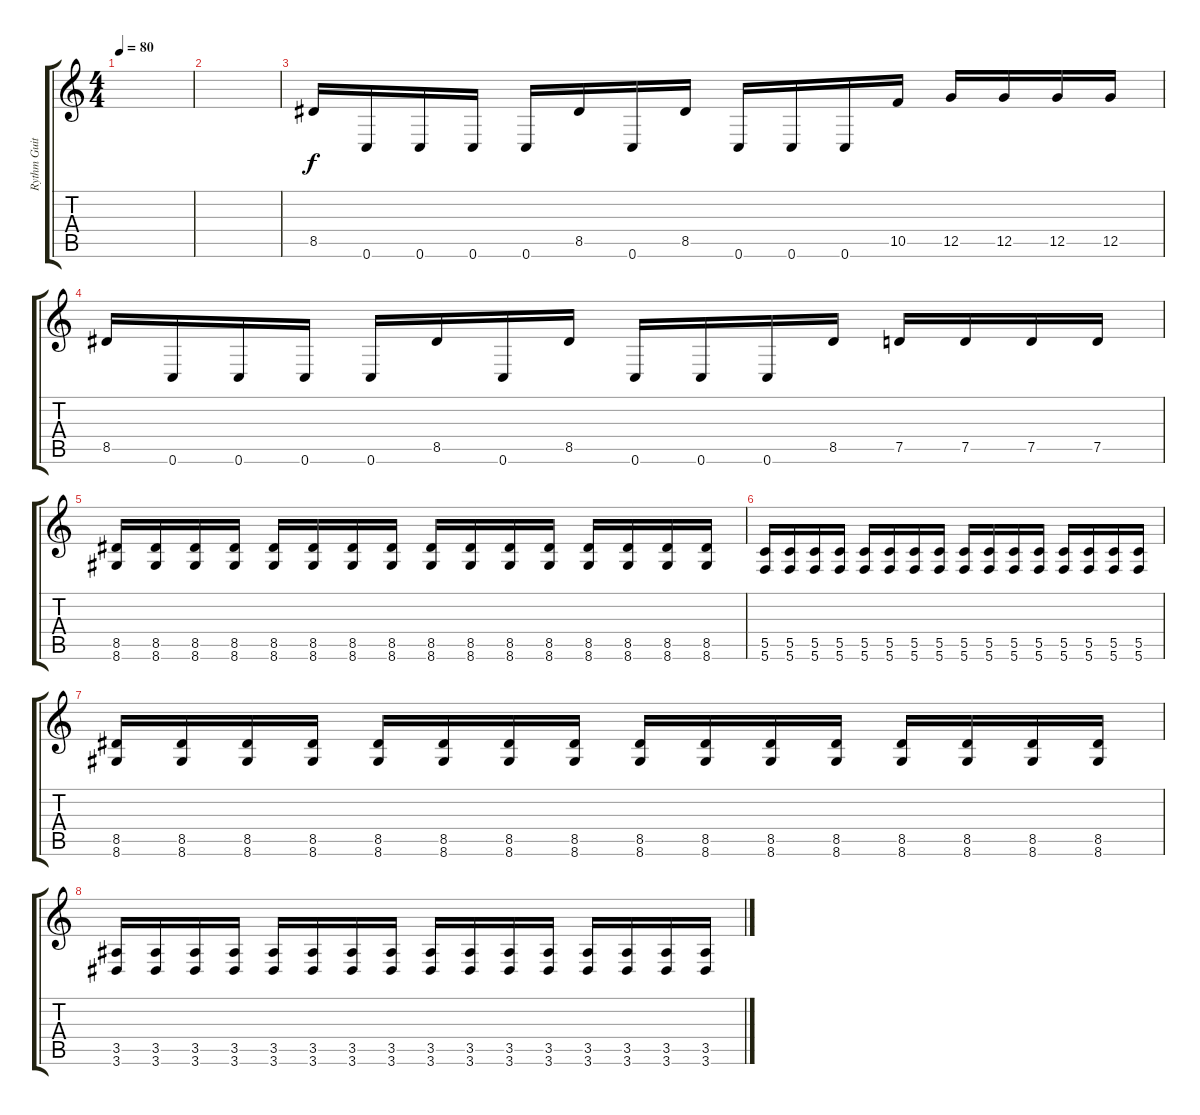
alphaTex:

\track ("Rythm Guitar (Mätze)" "Rythm Guit") {instrument distortionguitar}
\staff {score tabs}
\tuning (D4 A3 F3 C3 G2 C2) {hide}
\ts (4 4)
\tempo 80
\clef g2
\ks c
|
|
8.5.16{balance 4} 0.6.16 0.6.16 0.6.16 0.6.16 8.5.16 0.6.16 8.5.16 0.6.16 0.6.16 0.6.16 10.5.16 12.5.16 12.5.16 12.5.16 12.5.16 |
8.5.16 0.6.16 0.6.16 0.6.16 0.6.16 8.5.16 0.6.16 8.5.16 0.6.16 0.6.16 0.6.16 8.5.16 7.5.16 7.5.16 7.5.16 7.5.16 |
(8.5 8.6).16{balance 8} (8.5 8.6).16 (8.5 8.6).16 (8.5 8.6).16 (8.5 8.6).16 (8.5 8.6).16 (8.5 8.6).16 (8.5 8.6).16 (8.5 8.6).16 (8.5 8.6).16 (8.5 8.6).16 (8.5 8.6).16 (8.5 8.6).16 (8.5 8.6).16 (8.5 8.6).16 (8.5 8.6).16 |
(5.5 5.6).16 (5.5 5.6).16 (5.5 5.6).16 (5.5 5.6).16 (5.5 5.6).16 (5.5 5.6).16 (5.5 5.6).16 (5.5 5.6).16 (5.5 5.6).16 (5.5 5.6).16 (5.5 5.6).16 (5.5 5.6).16 (5.5 5.6).16 (5.5 5.6).16 (5.5 5.6).16 (5.5 5.6).16 |
(8.5 8.6).16 (8.5 8.6).16 (8.5 8.6).16 (8.5 8.6).16 (8.5 8.6).16 (8.5 8.6).16 (8.5 8.6).16 (8.5 8.6).16 (8.5 8.6).16 (8.5 8.6).16 (8.5 8.6).16 (8.5 8.6).16 (8.5 8.6).16 (8.5 8.6).16 (8.5 8.6).16 (8.5 8.6).16 |
(3.5 3.6).16 (3.5 3.6).16 (3.5 3.6).16 (3.5 3.6).16 (3.5 3.6).16 (3.5 3.6).16 (3.5 3.6).16 (3.5 3.6).16 (3.5 3.6).16 (3.5 3.6).16 (3.5 3.6).16 (3.5 3.6).16 (3.5 3.6).16 (3.5 3.6).16 (3.5 3.6).16 (3.5 3.6).16
